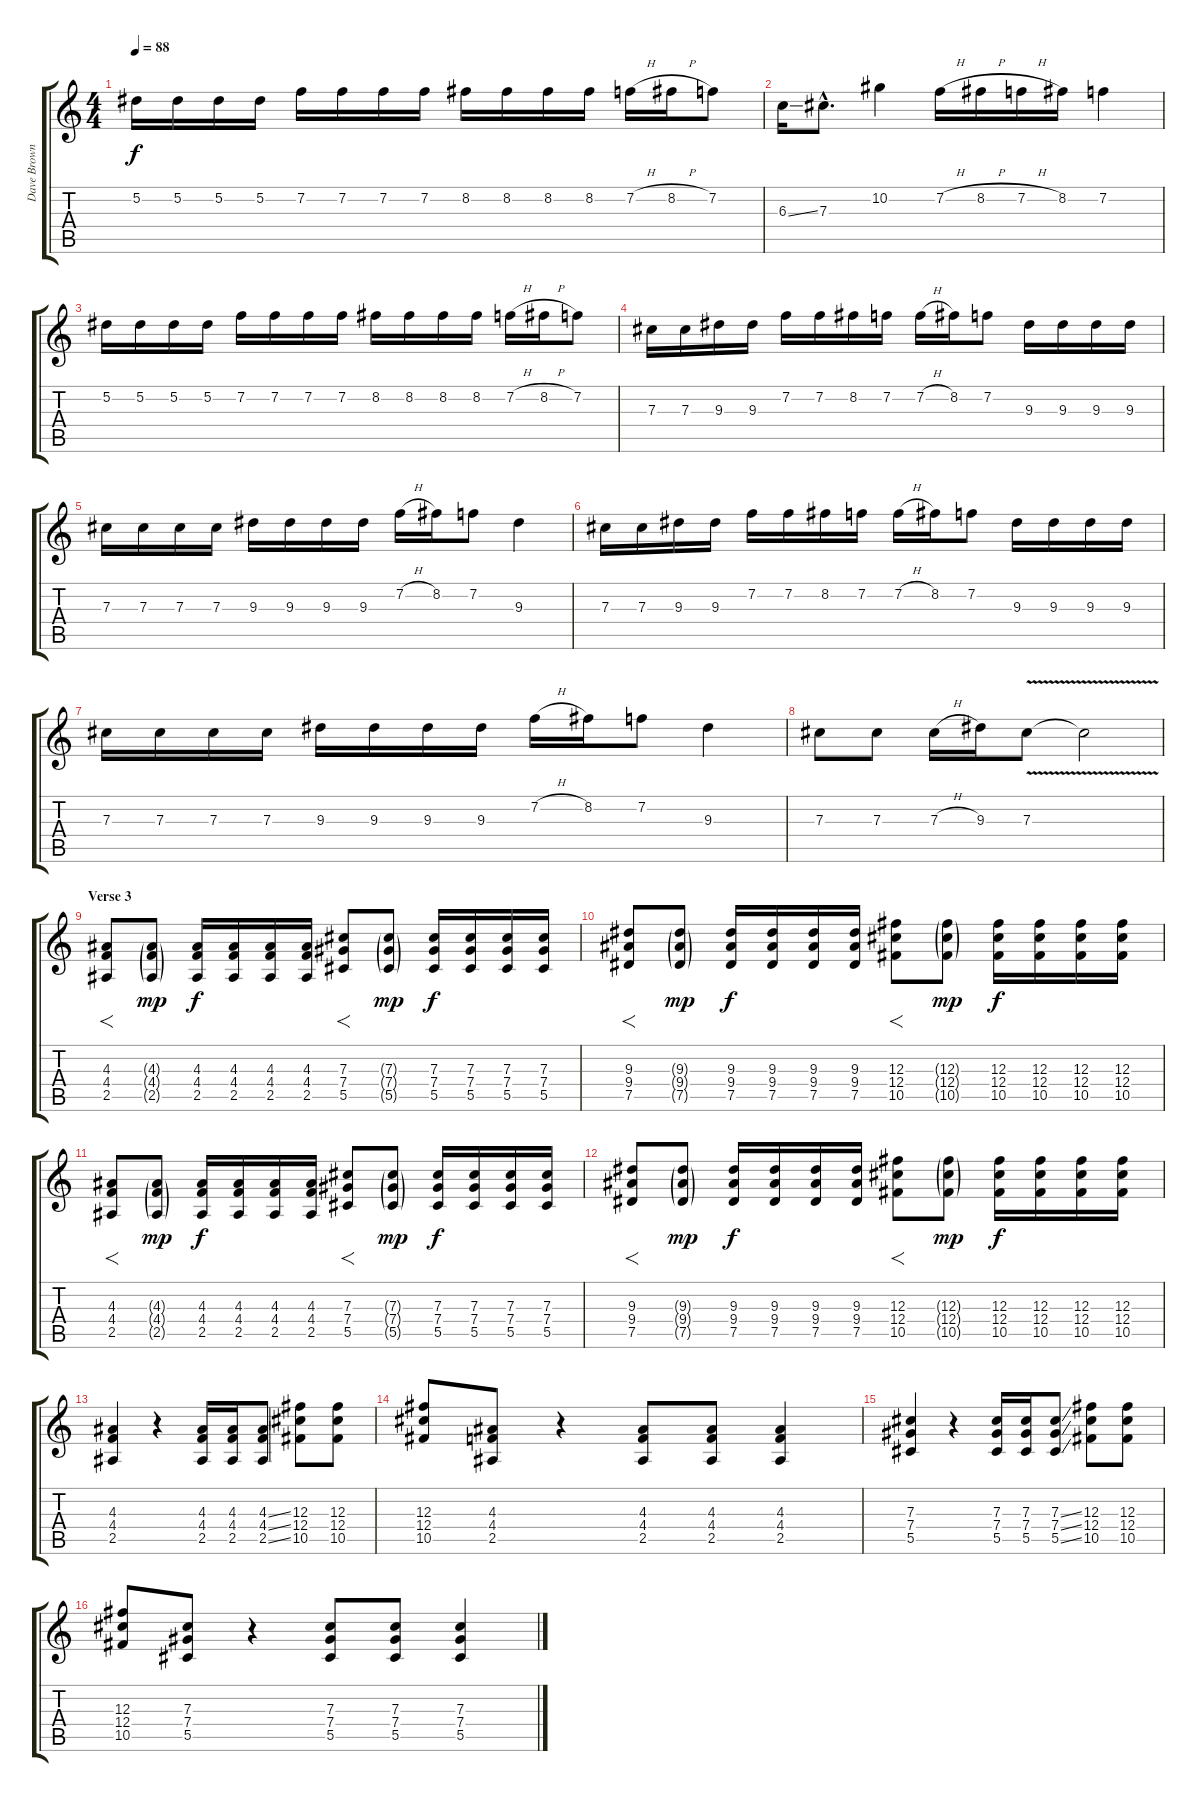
\track ("Dave Brownsound" "Dave Brown") {instrument electricguitarclean}
\staff {score tabs}
\tuning (Eb4 Bb3 Gb3 Db3 Ab2 Eb2) {hide}
\ts (4 4)
\tempo 88
\clef g2
\ks c
5.2.16{dy f} 5.2.16 5.2.16 5.2.16 7.2.16 7.2.16 7.2.16 7.2.16 8.2.16 8.2.16 8.2.16 8.2.16 7.2{h}.16 8.2{h}.16 7.2.8 |
6.3{ss}.16 7.3{hac}.8{d} 10.2.4 7.2{h}.16 8.2{h}.16 7.2{h}.16 8.2.16 7.2.4 |
5.2.16 5.2.16 5.2.16 5.2.16 7.2.16 7.2.16 7.2.16 7.2.16 8.2.16 8.2.16 8.2.16 8.2.16 7.2{h}.16 8.2{h}.16 7.2.8 |
7.3.16 7.3.16 9.3.16 9.3.16 7.2.16 7.2.16 8.2.16 7.2.16 7.2{h}.16 8.2.16 7.2.8 9.3.16 9.3.16 9.3.16 9.3.16 |
7.3.16 7.3.16 7.3.16 7.3.16 9.3.16 9.3.16 9.3.16 9.3.16 7.2{h}.16 8.2.16 7.2.8 9.3.4 |
7.3.16 7.3.16 9.3.16 9.3.16 7.2.16 7.2.16 8.2.16 7.2.16 7.2{h}.16 8.2.16 7.2.8 9.3.16 9.3.16 9.3.16 9.3.16 |
7.3.16 7.3.16 7.3.16 7.3.16 9.3.16 9.3.16 9.3.16 9.3.16 7.2{h}.16 8.2.16 7.2.8 9.3.4 |
7.3.8 7.3.8 7.3{h}.16 9.3.16 7.3{v}.8 7.3{t}.2 |
\section ("" "Verse 3")
(4.3 4.4 2.5).8{f volume 12 instrument electricguitarclean} (4.3{g} 4.4{g} 2.5{g}).8{dy mp} (4.3 4.4 2.5).16{dy f} (4.3 4.4 2.5).16 (4.3 4.4 2.5).16 (4.3 4.4 2.5).16 (7.3 7.4 5.5).8{f} (7.3{g} 7.4{g} 5.5{g}).8{dy mp} (7.3 7.4 5.5).16{dy f} (7.3 7.4 5.5).16 (7.3 7.4 5.5).16 (7.3 7.4 5.5).16 |
(9.3 9.4 7.5).8{f} (9.3{g} 9.4{g} 7.5{g}).8{dy mp} (9.3 9.4 7.5).16{dy f} (9.3 9.4 7.5).16 (9.3 9.4 7.5).16 (9.3 9.4 7.5).16 (12.3 12.4 10.5).8{f} (12.3{g} 12.4{g} 10.5{g}).8{dy mp} (12.3 12.4 10.5).16{dy f} (12.3 12.4 10.5).16 (12.3 12.4 10.5).16 (12.3 12.4 10.5).16 |
(4.3 4.4 2.5).8{f} (4.3{g} 4.4{g} 2.5{g}).8{dy mp} (4.3 4.4 2.5).16{dy f} (4.3 4.4 2.5).16 (4.3 4.4 2.5).16 (4.3 4.4 2.5).16 (7.3 7.4 5.5).8{f} (7.3{g} 7.4{g} 5.5{g}).8{dy mp} (7.3 7.4 5.5).16{dy f} (7.3 7.4 5.5).16 (7.3 7.4 5.5).16 (7.3 7.4 5.5).16 |
(9.3 9.4 7.5).8{f} (9.3{g} 9.4{g} 7.5{g}).8{dy mp} (9.3 9.4 7.5).16{dy f} (9.3 9.4 7.5).16 (9.3 9.4 7.5).16 (9.3 9.4 7.5).16 (12.3 12.4 10.5).8{f} (12.3{g} 12.4{g} 10.5{g}).8{dy mp} (12.3 12.4 10.5).16{dy f} (12.3 12.4 10.5).16 (12.3 12.4 10.5).16 (12.3 12.4 10.5).16 |
(4.3 4.4 2.5).4{instrument overdrivenguitar} r.4 (4.3 4.4 2.5).16 (4.3 4.4 2.5).16 (4.3{ss} 4.4{ss} 2.5{ss}).8 (12.3 12.4 10.5).8 (12.3 12.4 10.5).8 |
(12.3 12.4 10.5).8 (4.3 4.4 2.5).8 r.4 (4.3 4.4 2.5).8 (4.3 4.4 2.5).8 (4.3 4.4 2.5).4 |
(7.3 7.4 5.5).4 r.4 (7.3 7.4 5.5).16 (7.3 7.4 5.5).16 (7.3{ss} 7.4{ss} 5.5{ss}).8 (12.3 12.4 10.5).8 (12.3 12.4 10.5).8 |
(12.3 12.4 10.5).8 (7.3 7.4 5.5).8 r.4 (7.3 7.4 5.5).8 (7.3 7.4 5.5).8 (7.3 7.4 5.5).4
